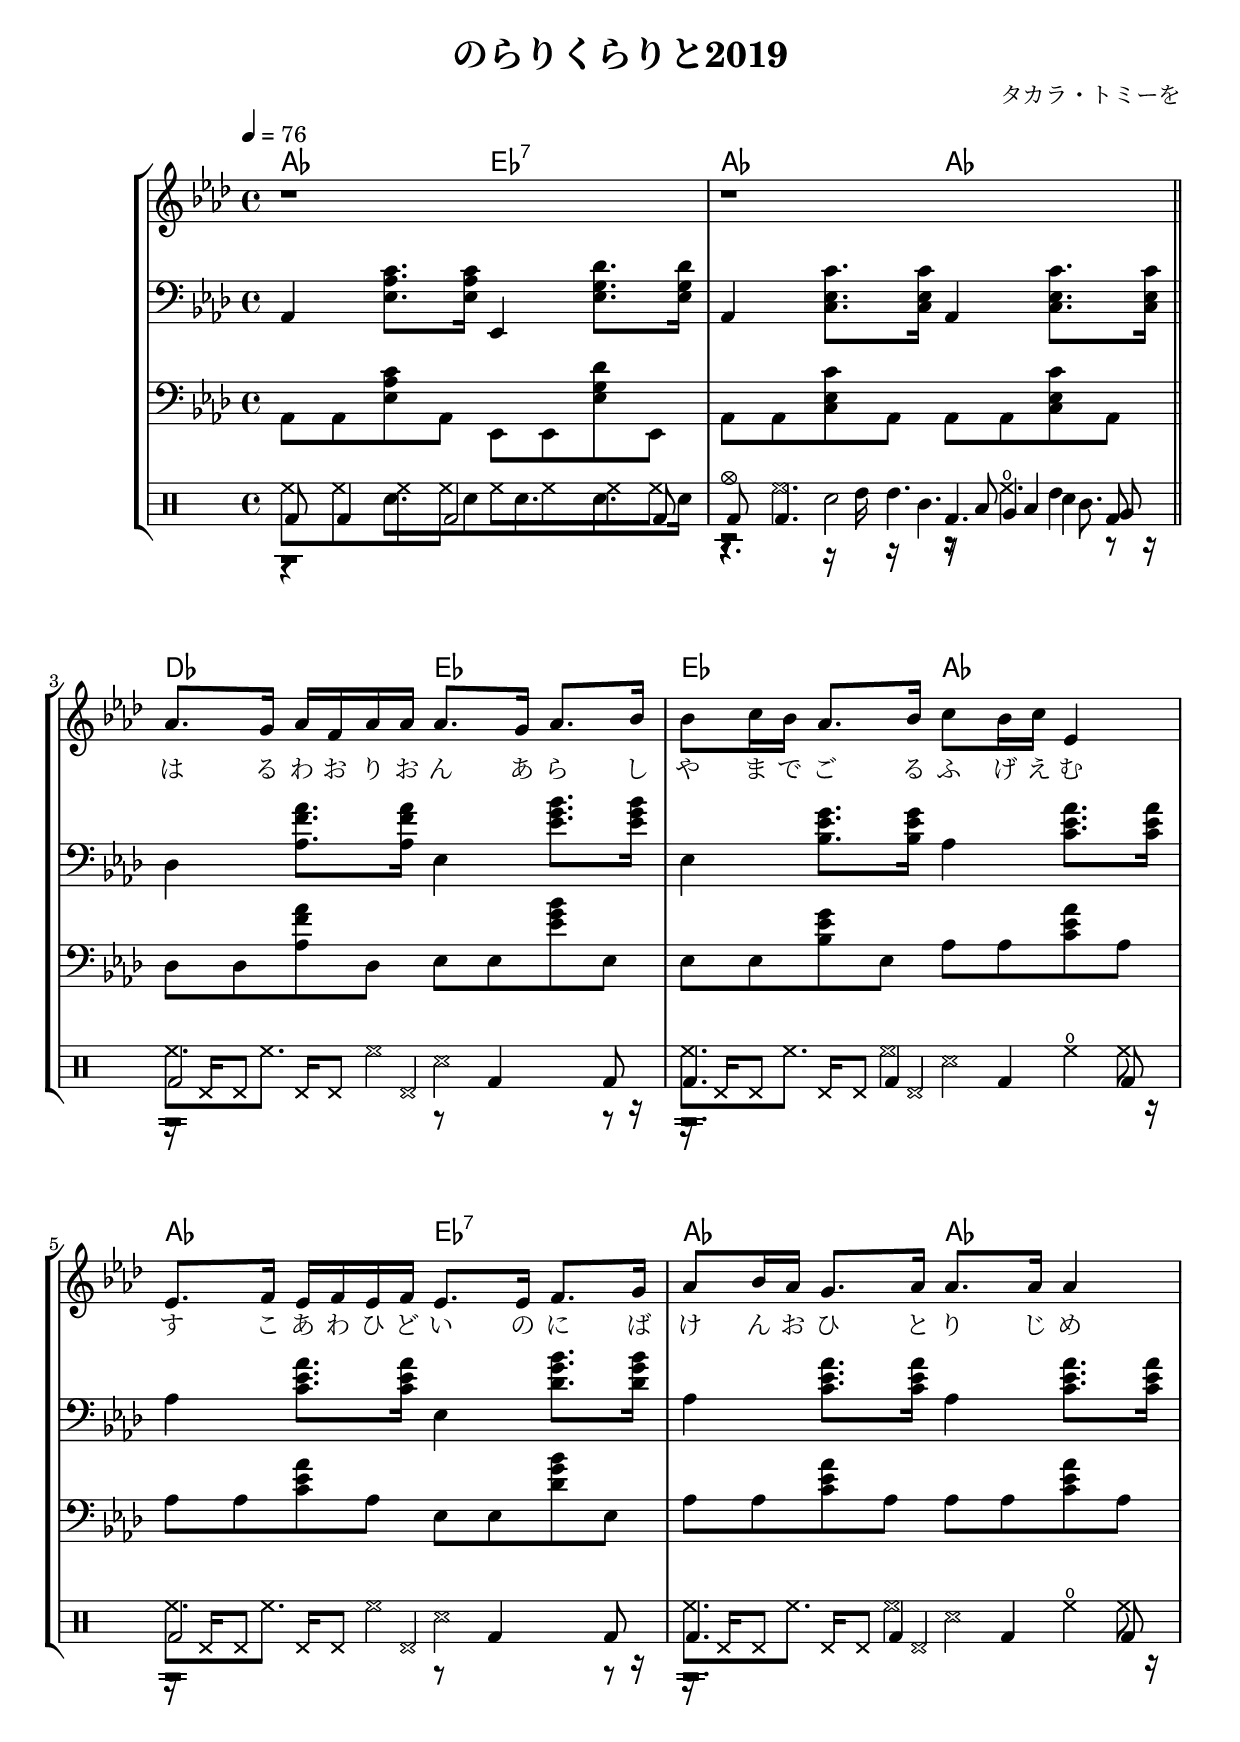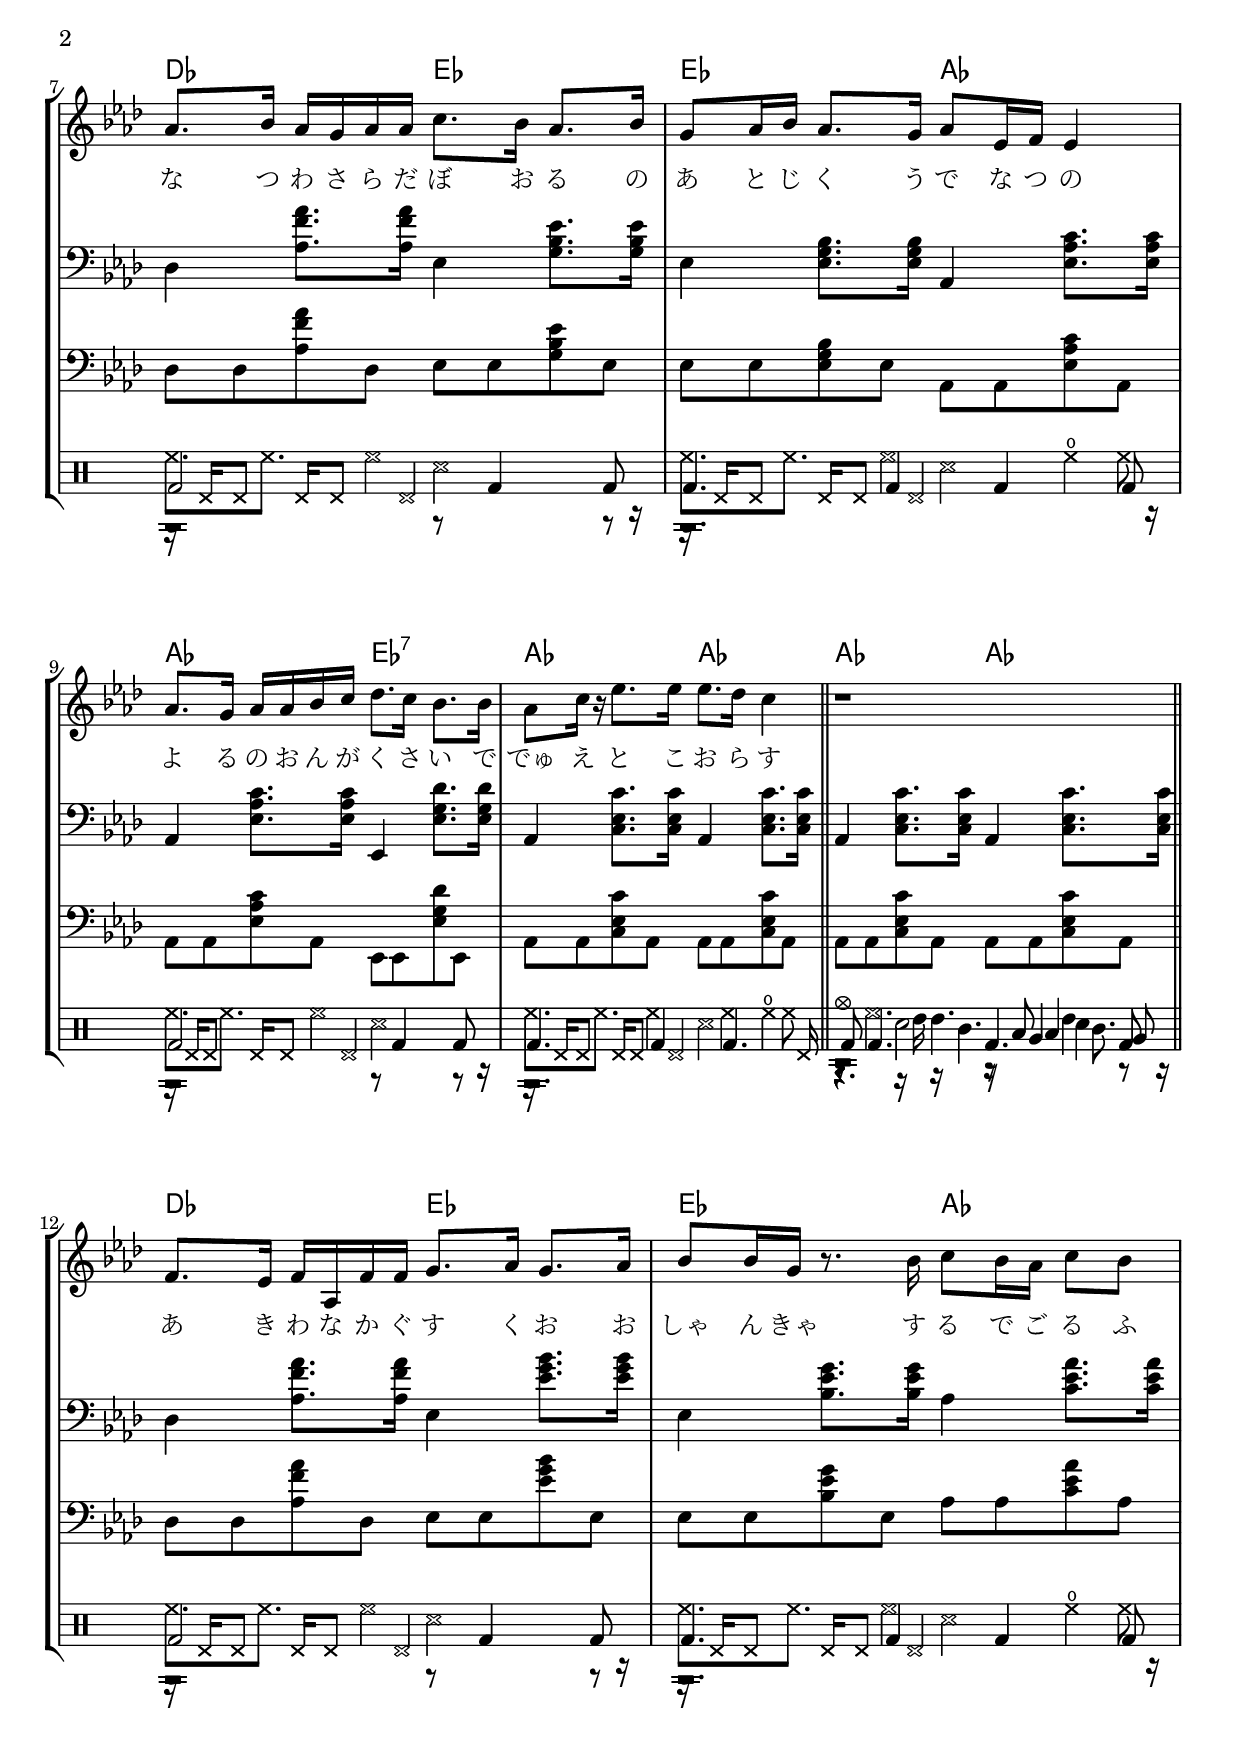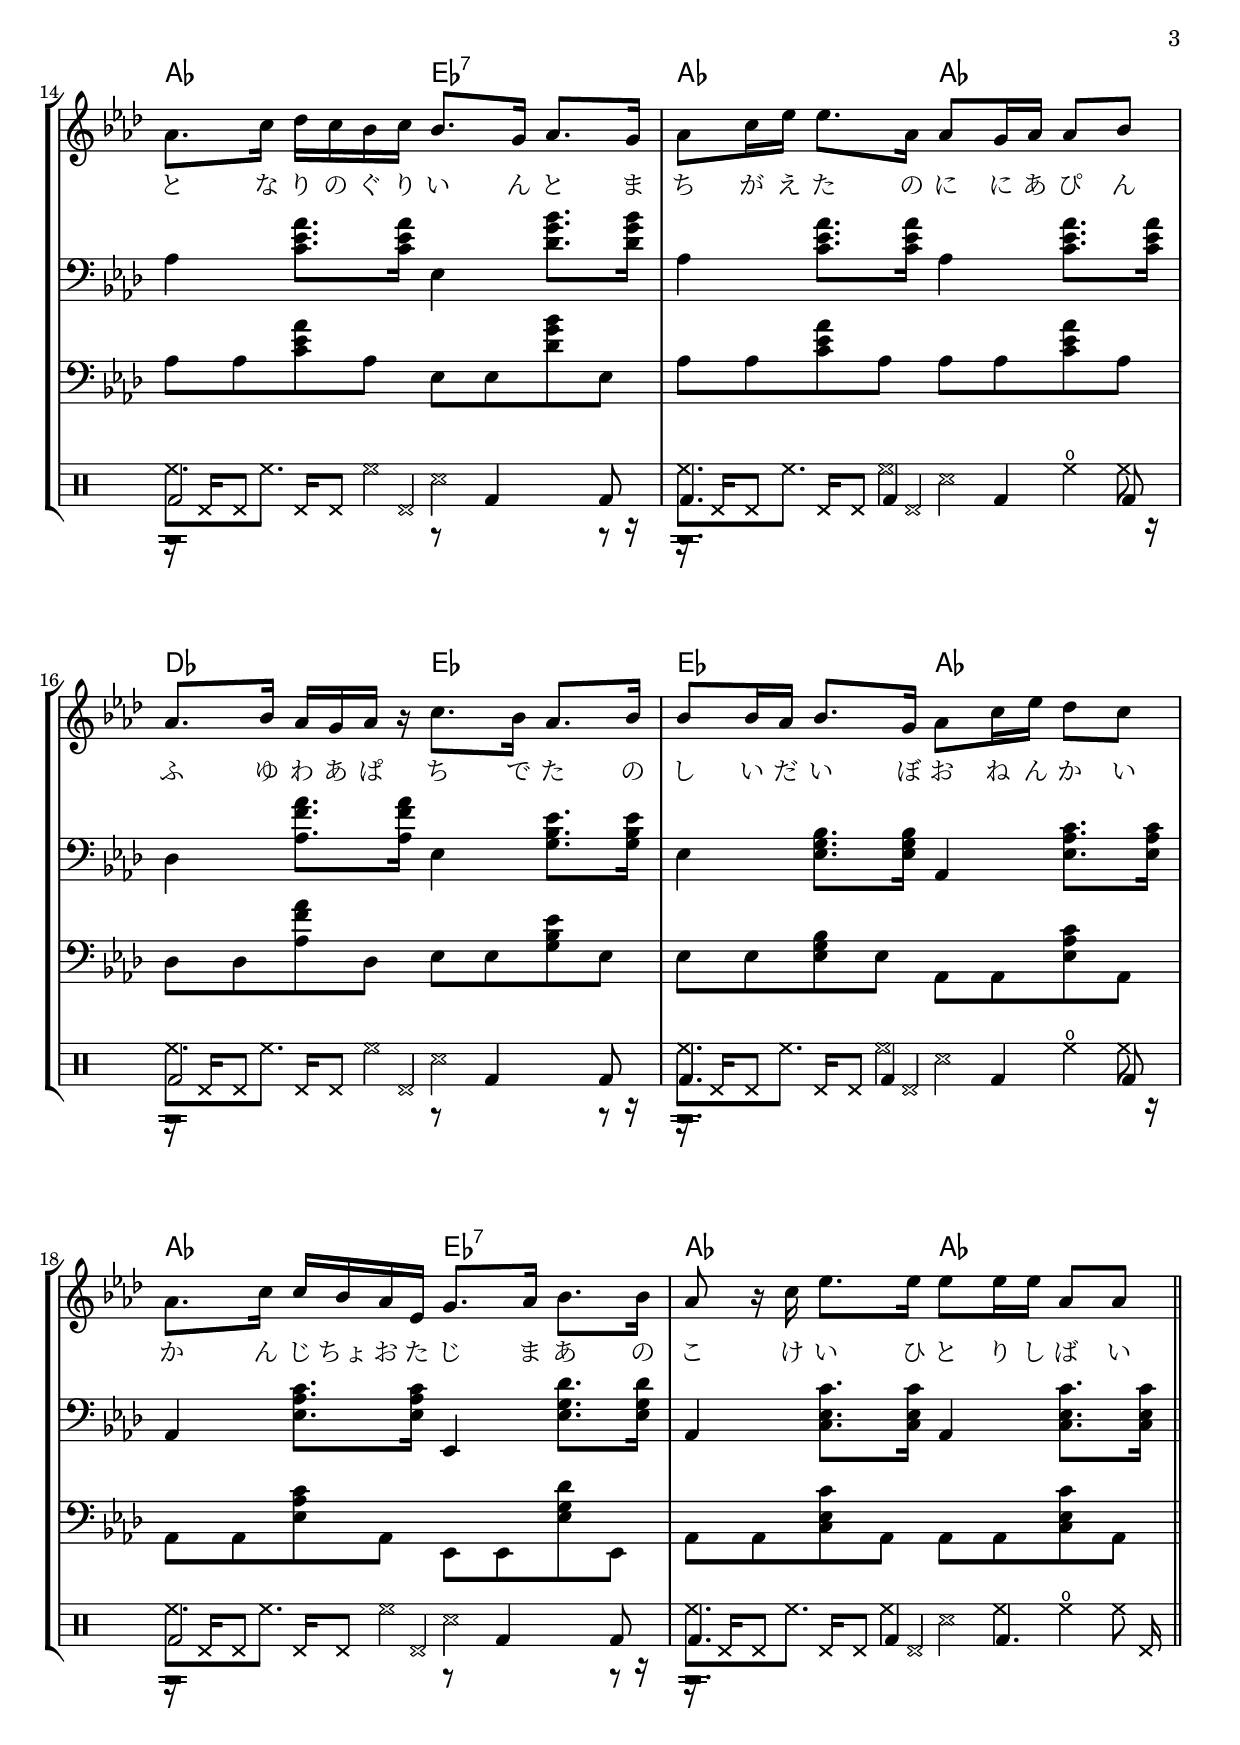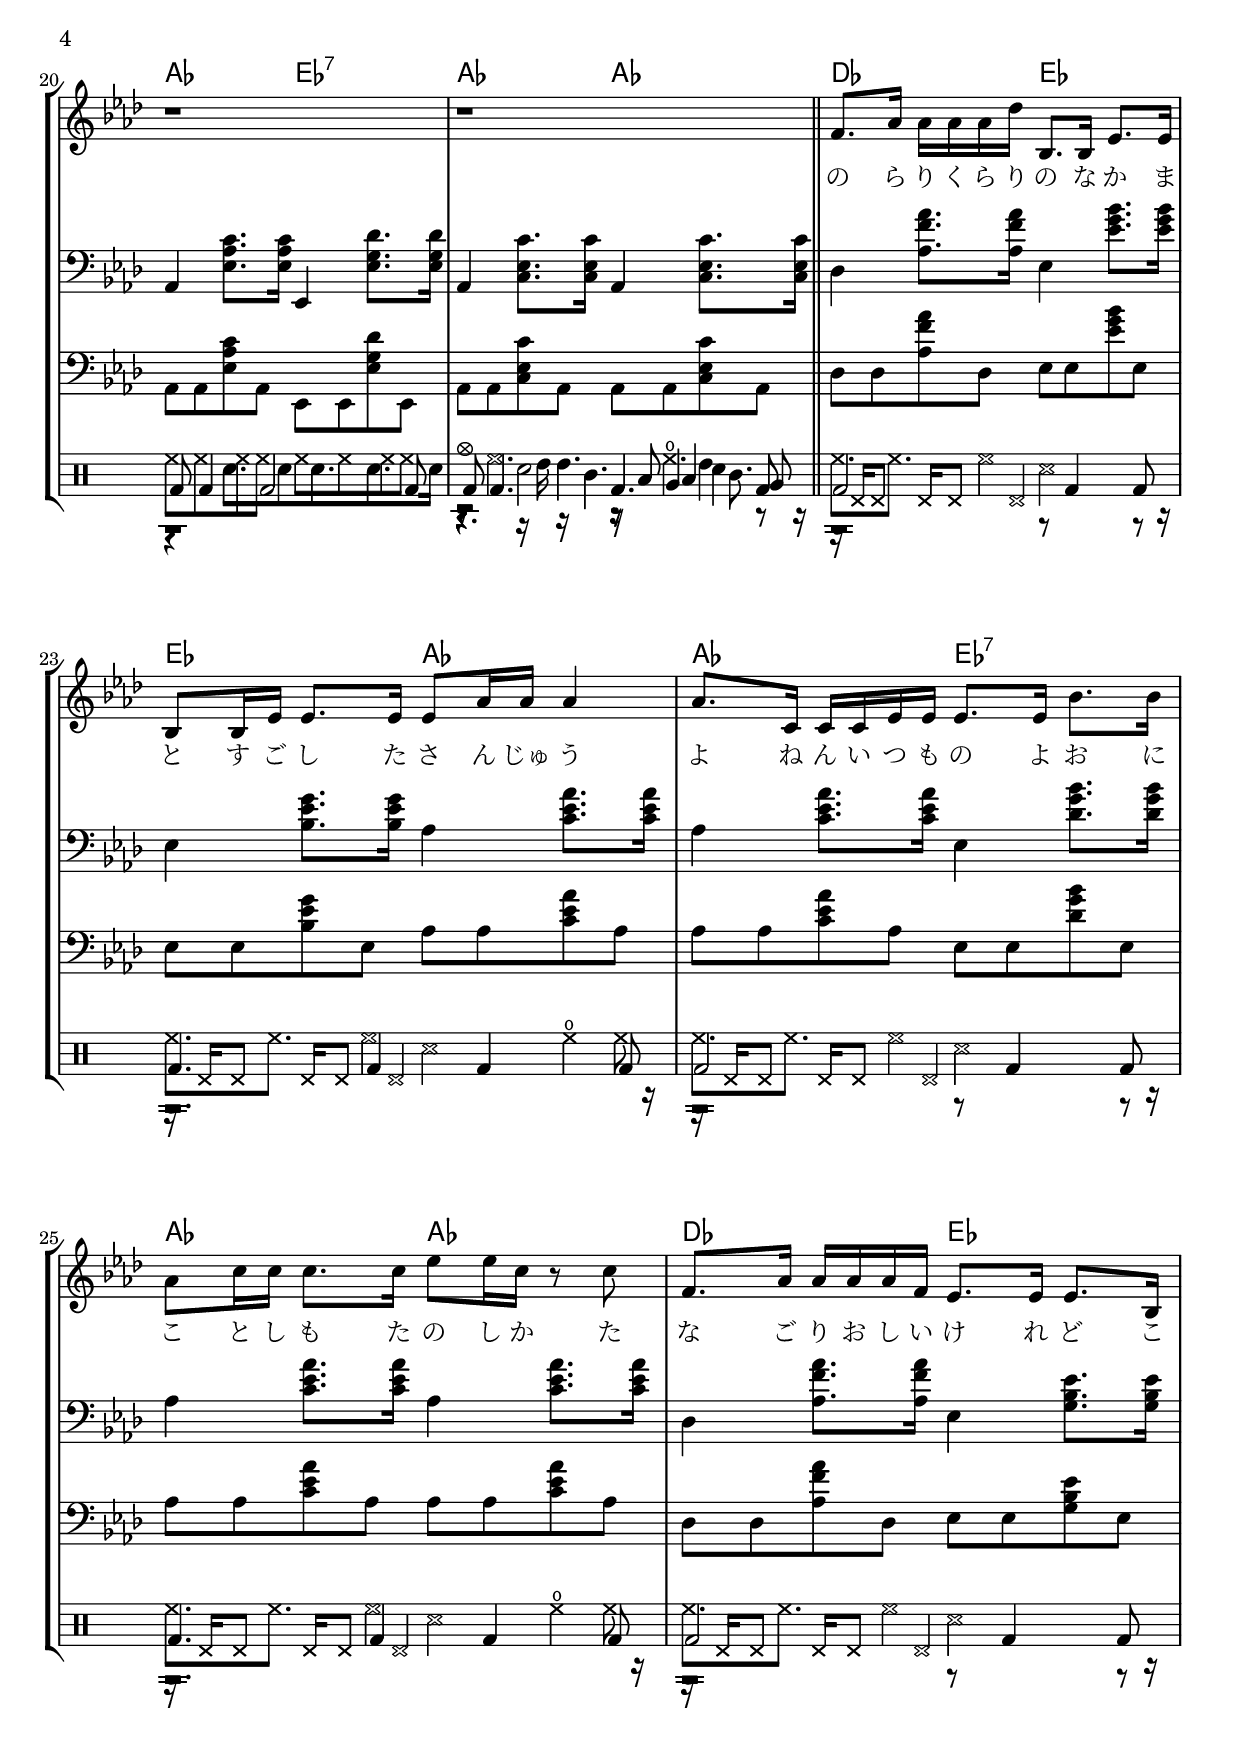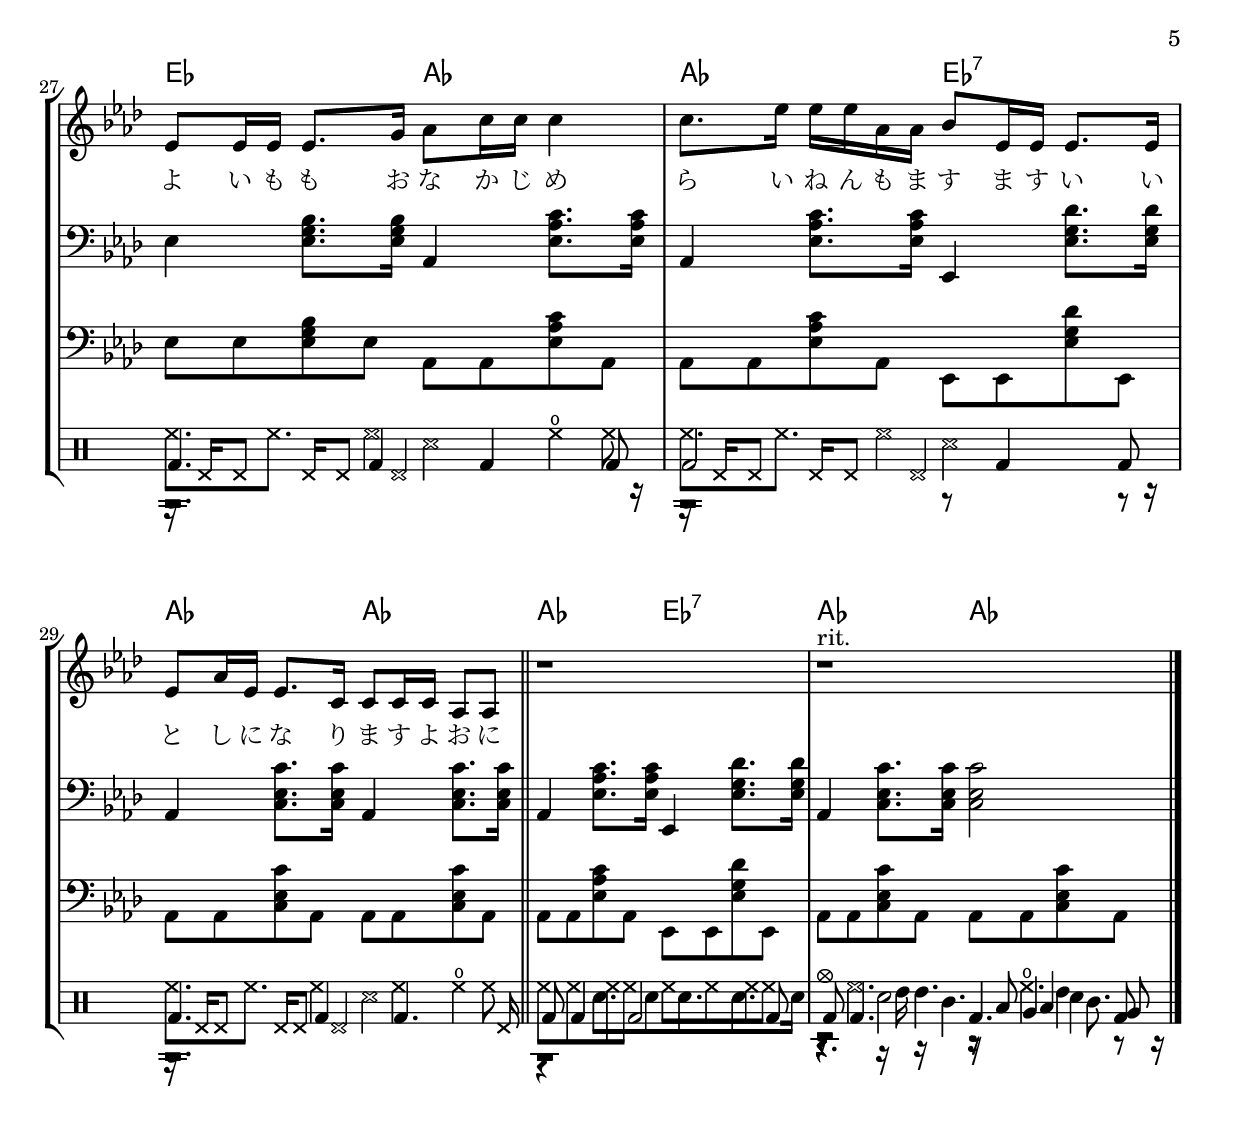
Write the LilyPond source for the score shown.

\version "2.12.1"

\header {
	title = \markup {のらりくらりと2019}
	composer = \markup \center-column {タカラ・トミーを}
}

harmony = \chordmode {
	as2 es:7 as as 

	des es es as as es:7 as as des es es as as es:7 as as 

	as as 

	des es es as as es:7 as as des es es as as es:7 as as 

	as es:7 as as 

	des es es as as es:7 as as des es es as as es:7 as as 

	as es:7 as as 
}

melody = {
	\key as \major
	\tempo 4 = 76
	r1 | r1   
	\set Staff.midiInstrument = #"fss0.42"
	 as'8.  g'16  as'16  f'16  as'16  as'16  as'8.  g'16  as'8.  bes'16 
	bes'8  c''16  bes'16  as'8.  bes'16  c''8  bes'16  c''16  es'4 
	es'8.  f'16  es'16  f'16  es'16  f'16  es'8.  es'16  f'8.  g'16 
	as'8  bes'16  as'16  g'8.  as'16  as'8.  as'16  as'4 
	as'8.  bes'16  as'16  g'16  as'16  as'16  c''8.  bes'16  as'8.  bes'16 
	g'8  as'16  bes'16  as'8.  g'16  as'8  es'16  f'16  es'4 
	as'8.  g'16  as'16  as'16  bes'16  c''16  des''8.  c''16  bes'8.  bes'16 
	as'8  c''16  r16  es''8.  es''16  es''8.  des''16  c''4
	r1   
	\set Staff.midiInstrument = #"fss0.42"
	 f'8.  es'16  f'16  as16  f'16  f'16  g'8.  as'16  g'8.  as'16 
	bes'8  bes'16  g'16  r8.  bes'16  c''8  bes'16  as'16  c''8  bes'8 
	as'8.  c''16  des''16  c''16  bes'16  c''16  bes'8.  g'16  as'8.  g'16 
	as'8  c''16  es''16  es''8.  as'16  as'8  g'16  as'16  as'8  bes'8 
	as'8.  bes'16  as'16  g'16  as'16  r16  c''8.  bes'16  as'8.  bes'16 
	bes'8  bes'16  as'16  bes'8.  g'16  as'8  c''16  es''16  des''8  c''8 
	as'8.  c''16  c''16  bes'16  as'16  es'16  g'8.  as'16  bes'8.  bes'16 
	as'8  r16  c''16  es''8.  es''16  es''8  es''16  es''16  as'8  as'8
	r1 | r1   
	\set Staff.midiInstrument = #"fss0.42"
	 f'8.  as'16  as'16  as'16  as'16  des''16  bes8.  bes16  es'8.  es'16 
	bes8  bes16  es'16  es'8.  es'16  es'8  as'16  as'16  as'4 
	as'8.  c'16  c'16  c'16  es'16  es'16  es'8.  es'16  bes'8.  bes'16 
	as'8  c''16  c''16  c''8.  c''16  es''8  es''16  c''16  r8  c''8 
	f'8.  as'16  as'16  as'16  as'16  f'16  es'8.  es'16  es'8.  bes16 
	es'8  es'16  es'16  es'8.  g'16  as'8  c''16  c''16  c''4 
	c''8.  es''16  es''16  es''16  as'16  as'16  bes'8  es'16  es'16  es'8.  es'16 
	es'8  as'16  es'16  es'8.  c'16  c'8  c'16  c'16  as8  as8
	r1 | r1^"rit." \bar "|."
}

words = \lyricmode {
	
	は  る  わ  お  り  お  ん  あ  ら  し  や  ま  で  ご  る  ふ  げ  え  む  す  こ  あ  わ  ひ  ど  い  の  に  ば  け  ん  お  ひ  と  り  じ  め  な  つ  わ  さ  ら  だ  ぼ  お  る  の  あ  と  じ  く  う  で  な  つ  の  よ  る  の  お  ん  が  く  さ  い  で  でゅ  え  と  こ  お  ら  す  
	
	あ  き  わ  な  か  ぐ  す  く  お  お  しゃ  ん  きゃ  す  る  で  ご  る  ふ  と  な  り  の  ぐ  り  い  ん  と  ま  ち  が  え  た  の  に  に  あ  ぴ  ん  ふ  ゆ  わ  あ  ぱ  ち  で  た  の  し  い  だ  い  ぼ  お  ね  ん  か  い  か  ん  じ  ちょ  お  た  じ  ま  あ  の  こ  け  い  ひ  と  り  し  ば  い  
	
	の  ら  り  く  ら  り  の  な  か  ま  と  す  ご  し  た  さ  ん  じゅ  う  よ  ね  ん  い  つ  も  の  よ  お  に  こ  と  し  も  た  の  し  か  た  な  ご  り  お  し  い  け  れ  ど  こ  よ  い  も  も  お  な  か  じ  め  ら  い  ね  ん  も  ま  す  ま  す  い  い  と  し  に  な  り  ま  す  よ  お  に  
	
}

tempochange = {
	\tempo 4 = 76
	r1 | r1 \bar "||"
	\tempo 4 = 76
	r1 | r1 | r1 | r1 | r1 | r1 | r1 | r1 \bar "||"
	\tempo 4 = 76
	r1 \bar "||"
	\tempo 4 = 76
	r1 | r1 | r1 | r1 | r1 | r1 | r1 | r1 \bar "||"
	\tempo 4 = 76
	r1 | r1 \bar "||"
	\tempo 4 = 76
	r1 | r1 | r1 | r1 | r1 | r1 | r1 | r1 \bar "||"
	\tempo 4 = 76
	r1 | \tempo 4 = 57 r2 \tempo 4 = 50 r2 \bar "|."
}

mainacc = {
	\clef bass
	\set Staff.midiInstrument = #"Acoustic Guitar (steel)"
	\key as \major
	\tempo 4 = 76
	as,4 <es as c'>8. <es as c'>16
	es,4 <es g des'>8. <es g des'>16
	as,4 <c es c'>8. <c es c'>16
	as,4 <c es c'>8. <c es c'>16
	\bar "||"

	\set Staff.midiInstrument = #"Acoustic Guitar (steel)"
	des4 <as as' f'>8. <as as' f'>16
	es4 <es' g' bes'>8. <es' g' bes'>16
	es4 <bes es' g'>8. <bes es' g'>16
	as4 <c' es' as'>8. <c' es' as'>16
	as4 <c' es' as'>8. <c' es' as'>16
	es4 <des' g' bes'>8. <des' g' bes'>16
	as4 <c' es' as'>8. <c' es' as'>16
	as4 <c' es' as'>8. <c' es' as'>16
	des4 <as f' as'>8. <as f' as'>16
	es4 <g bes es'>8. <g bes es'>16
	es4 <es g bes>8. <es g bes>16
	as,4 <es as c'>8. <es as c'>16
	as,4 <es as c'>8. <es as c'>16
	es,4 <es g des'>8. <es g des'>16
	as,4 <c es c'>8. <c es c'>16
	as,4 <c es c'>8. <c es c'>16
	\bar "||"

	\set Staff.midiInstrument = #"Acoustic Guitar (steel)"
	as,4 <c es c'>8. <c es c'>16
	as,4 <c es c'>8. <c es c'>16
	\bar "||"

	\set Staff.midiInstrument = #"Acoustic Guitar (steel)"
	des4 <as as' f'>8. <as as' f'>16
	es4 <es' g' bes'>8. <es' g' bes'>16
	es4 <bes es' g'>8. <bes es' g'>16
	as4 <c' es' as'>8. <c' es' as'>16
	as4 <c' es' as'>8. <c' es' as'>16
	es4 <des' g' bes'>8. <des' g' bes'>16
	as4 <c' es' as'>8. <c' es' as'>16
	as4 <c' es' as'>8. <c' es' as'>16
	des4 <as f' as'>8. <as f' as'>16
	es4 <g bes es'>8. <g bes es'>16
	es4 <es g bes>8. <es g bes>16
	as,4 <es as c'>8. <es as c'>16
	as,4 <es as c'>8. <es as c'>16
	es,4 <es g des'>8. <es g des'>16
	as,4 <c es c'>8. <c es c'>16
	as,4 <c es c'>8. <c es c'>16
	\bar "||"

	\set Staff.midiInstrument = #"Acoustic Guitar (steel)"
	as,4 <es as c'>8. <es as c'>16
	es,4 <es g des'>8. <es g des'>16
	as,4 <c es c'>8. <c es c'>16
	as,4 <c es c'>8. <c es c'>16
	\bar "||"

	\set Staff.midiInstrument = #"Acoustic Guitar (steel)"
	des4 <as as' f'>8. <as as' f'>16
	es4 <es' g' bes'>8. <es' g' bes'>16
	es4 <bes es' g'>8. <bes es' g'>16
	as4 <c' es' as'>8. <c' es' as'>16
	as4 <c' es' as'>8. <c' es' as'>16
	es4 <des' g' bes'>8. <des' g' bes'>16
	as4 <c' es' as'>8. <c' es' as'>16
	as4 <c' es' as'>8. <c' es' as'>16
	des4 <as f' as'>8. <as f' as'>16
	es4 <g bes es'>8. <g bes es'>16
	es4 <es g bes>8. <es g bes>16
	as,4 <es as c'>8. <es as c'>16
	as,4 <es as c'>8. <es as c'>16
	es,4 <es g des'>8. <es g des'>16
	as,4 <c es c'>8. <c es c'>16
	as,4 <c es c'>8. <c es c'>16
	\bar "||"

	\set Staff.midiInstrument = #"Acoustic Guitar (steel)"
	as,4 <es as c'>8. <es as c'>16
	es,4 <es g des'>8. <es g des'>16
	as,4 <c es c'>8. <c es c'>16
	<c es c'>2
	\bar "|."
}

subacc = {
	\clef bass
	\set Staff.midiInstrument = #"Electric Guitar (clean)"
	\key as \major
	\tempo 4 = 76
	as,8 as,8 <es as c'>8 as,8
	es,8 es,8 <es g des'>8 es,8
	as,8 as,8 <c es c'>8 as,8
	as,8 as,8 <c es c'>8 as,8
	\bar "||"

	\set Staff.midiInstrument = #"Electric Guitar (clean)"
	des8 des8 <as as' f'>8 des8
	es8 es8 <es' g' bes'>8 es8
	es8 es8 <bes es' g'>8 es8
	as8 as8 <c' es' as'>8 as8
	as8 as8 <c' es' as'>8 as8
	es8 es8 <des' g' bes'>8 es8
	as8 as8 <c' es' as'>8 as8
	as8 as8 <c' es' as'>8 as8
	des8 des8 <as f' as'>8 des8
	es8 es8 <g bes es'>8 es8
	es8 es8 <es g bes>8 es8
	as,8 as,8 <es as c'>8 as,8
	as,8 as,8 <es as c'>8 as,8
	es,8 es,8 <es g des'>8 es,8
	as,8 as,8 <c es c'>8 as,8
	as,8 as,8 <c es c'>8 as,8
	\bar "||"

	\set Staff.midiInstrument = #"Electric Guitar (clean)"
	as,8 as,8 <c es c'>8 as,8
	as,8 as,8 <c es c'>8 as,8
	\bar "||"

	\set Staff.midiInstrument = #"Electric Guitar (clean)"
	des8 des8 <as as' f'>8 des8
	es8 es8 <es' g' bes'>8 es8
	es8 es8 <bes es' g'>8 es8
	as8 as8 <c' es' as'>8 as8
	as8 as8 <c' es' as'>8 as8
	es8 es8 <des' g' bes'>8 es8
	as8 as8 <c' es' as'>8 as8
	as8 as8 <c' es' as'>8 as8
	des8 des8 <as f' as'>8 des8
	es8 es8 <g bes es'>8 es8
	es8 es8 <es g bes>8 es8
	as,8 as,8 <es as c'>8 as,8
	as,8 as,8 <es as c'>8 as,8
	es,8 es,8 <es g des'>8 es,8
	as,8 as,8 <c es c'>8 as,8
	as,8 as,8 <c es c'>8 as,8
	\bar "||"

	\set Staff.midiInstrument = #"Electric Guitar (clean)"
	as,8 as,8 <es as c'>8 as,8
	es,8 es,8 <es g des'>8 es,8
	as,8 as,8 <c es c'>8 as,8
	as,8 as,8 <c es c'>8 as,8
	\bar "||"

	\set Staff.midiInstrument = #"Electric Guitar (clean)"
	des8 des8 <as as' f'>8 des8
	es8 es8 <es' g' bes'>8 es8
	es8 es8 <bes es' g'>8 es8
	as8 as8 <c' es' as'>8 as8
	as8 as8 <c' es' as'>8 as8
	es8 es8 <des' g' bes'>8 es8
	as8 as8 <c' es' as'>8 as8
	as8 as8 <c' es' as'>8 as8
	des8 des8 <as f' as'>8 des8
	es8 es8 <g bes es'>8 es8
	es8 es8 <es g bes>8 es8
	as,8 as,8 <es as c'>8 as,8
	as,8 as,8 <es as c'>8 as,8
	es,8 es,8 <es g des'>8 es,8
	as,8 as,8 <c es c'>8 as,8
	as,8 as,8 <c es c'>8 as,8
	\bar "||"

	\set Staff.midiInstrument = #"Electric Guitar (clean)"
	as,8 as,8 <es as c'>8 as,8
	es,8 es,8 <es g des'>8 es,8
	as,8 as,8 <c es c'>8 as,8
	as,8 as,8 <c es c'>8 as,8
	\bar "|."
}

percA = {
	\drummode {
	hh8 hh8 hh8 hh8 hh8 hh8 hh8 hh8  |r8 hh2. r8  \bar "||"
	r1  |r2. hho4  |r1  |r2. hho4  |r1  |r2. hho4  |r1  |r2. hho4  \bar "||"
	r8 hh2. r8  \bar "||"
	r1  |r2. hho4  |r1  |r2. hho4  |r1  |r2. hho4  |r1  |r2. hho4  \bar "||"
	hh8 hh8 hh8 hh8 hh8 hh8 hh8 hh8  |r8 hh2. r8  \bar "||"
	r1  |r2. hho4  |r1  |r2. hho4  |r1  |r2. hho4  |r1  |r2. hho4  \bar "||"
	hh8 hh8 hh8 hh8 hh8 hh8 hh8 hh8  |r8 hh2. r8  \bar "|."
	}
}

percB = {
	\drummode {
	r4 sn8. sn8 sn8. sn8. sn16  |r4 sn2 sn4  \bar "||"
	r16 hhp16 hhp8 hhp16 hhp8 hhp2 r16  |r16 hhp16 hhp8 hhp16 hhp8 hhp2 r16  |r16 hhp16 hhp8 hhp16 hhp8 hhp2 r16  |r16 hhp16 hhp8 hhp16 hhp8 hhp2 r16  |r16 hhp16 hhp8 hhp16 hhp8 hhp2 r16  |r16 hhp16 hhp8 hhp16 hhp8 hhp2 r16  |r16 hhp16 hhp8 hhp16 hhp8 hhp2 r16  |r16 hhp16 hhp8 hhp16 hhp8 hhp2 hhp16  \bar "||"
	r4 sn2 sn4  \bar "||"
	r16 hhp16 hhp8 hhp16 hhp8 hhp2 r16  |r16 hhp16 hhp8 hhp16 hhp8 hhp2 r16  |r16 hhp16 hhp8 hhp16 hhp8 hhp2 r16  |r16 hhp16 hhp8 hhp16 hhp8 hhp2 r16  |r16 hhp16 hhp8 hhp16 hhp8 hhp2 r16  |r16 hhp16 hhp8 hhp16 hhp8 hhp2 r16  |r16 hhp16 hhp8 hhp16 hhp8 hhp2 r16  |r16 hhp16 hhp8 hhp16 hhp8 hhp2 hhp16  \bar "||"
	r4 sn8. sn8 sn8. sn8. sn16  |r4 sn2 sn4  \bar "||"
	r16 hhp16 hhp8 hhp16 hhp8 hhp2 r16  |r16 hhp16 hhp8 hhp16 hhp8 hhp2 r16  |r16 hhp16 hhp8 hhp16 hhp8 hhp2 r16  |r16 hhp16 hhp8 hhp16 hhp8 hhp2 r16  |r16 hhp16 hhp8 hhp16 hhp8 hhp2 r16  |r16 hhp16 hhp8 hhp16 hhp8 hhp2 r16  |r16 hhp16 hhp8 hhp16 hhp8 hhp2 r16  |r16 hhp16 hhp8 hhp16 hhp8 hhp2 hhp16  \bar "||"
	r4 sn8. sn8 sn8. sn8. sn16  |r4 sn2 sn4  \bar "|."
	}
}

percC = {
	\drummode {
	bd8 bd4 bd2 bd8  |bd8 bd4. bd4. bd8  \bar "||"
	hh8. hh8. hh2 r8  |hh8. hh8. hh2 hh8  |hh8. hh8. hh2 r8  |hh8. hh8. hh2 hh8  |hh8. hh8. hh2 r8  |hh8. hh8. hh2 hh8  |hh8. hh8. hh2 r8  |hh8. hh8. hh4 hh4 hh8  \bar "||"
	bd8 bd4. bd4. bd8  \bar "||"
	hh8. hh8. hh2 r8  |hh8. hh8. hh2 hh8  |hh8. hh8. hh2 r8  |hh8. hh8. hh2 hh8  |hh8. hh8. hh2 r8  |hh8. hh8. hh2 hh8  |hh8. hh8. hh2 r8  |hh8. hh8. hh4 hh4 hh8  \bar "||"
	bd8 bd4 bd2 bd8  |bd8 bd4. bd4. bd8  \bar "||"
	hh8. hh8. hh2 r8  |hh8. hh8. hh2 hh8  |hh8. hh8. hh2 r8  |hh8. hh8. hh2 hh8  |hh8. hh8. hh2 r8  |hh8. hh8. hh2 hh8  |hh8. hh8. hh2 r8  |hh8. hh8. hh4 hh4 hh8  \bar "||"
	bd8 bd4 bd2 bd8  |bd8 bd4. bd4. bd8  \bar "|."
	}
}

percD = {
	\drummode {
	r1  |r2 r8 hho4.  \bar "||"
	r2 ss2  |r2 ss2  |r2 ss2  |r2 ss2  |r2 ss2  |r2 ss2  |r2 ss2  |r2 ss2  \bar "||"
	r1  \bar "||"
	r2 ss2  |r2 ss2  |r2 ss2  |r2 ss2  |r2 ss2  |r2 ss2  |r2 ss2  |r2 ss2  \bar "||"
	r1  |r2 r8 hho4.  \bar "||"
	r2 ss2  |r2 ss2  |r2 ss2  |r2 ss2  |r2 ss2  |r2 ss2  |r2 ss2  |r2 ss2  \bar "||"
	r1  |r2 r8 hho4.  \bar "|."
	}
}

percE = {
	\drummode {
	r1 |cymc1  \bar "||"
	bd2 r8 bd4 bd8  |bd4. bd4 bd4 bd8  |bd2 r8 bd4 bd8  |bd4. bd4 bd4 bd8  |bd2 r8 bd4 bd8  |bd4. bd4 bd4 bd8  |bd2 r8 bd4 bd8  |bd4. bd4 bd4.  \bar "||"
	cymc1  \bar "||"
	bd2 r8 bd4 bd8  |bd4. bd4 bd4 bd8  |bd2 r8 bd4 bd8  |bd4. bd4 bd4 bd8  |bd2 r8 bd4 bd8  |bd4. bd4 bd4 bd8  |bd2 r8 bd4 bd8  |bd4. bd4 bd4.  \bar "||"
	r1 |cymc1  \bar "||"
	bd2 r8 bd4 bd8  |bd4. bd4 bd4 bd8  |bd2 r8 bd4 bd8  |bd4. bd4 bd4 bd8  |bd2 r8 bd4 bd8  |bd4. bd4 bd4 bd8  |bd2 r8 bd4 bd8  |bd4. bd4 bd4.  \bar "||"
	r1 |cymc1  \bar "|."
	}
}

percF = {
	\drummode {
	r1 |r4 r16 tommh16 tommh4. tommh4  \bar "||"
	r1 | r1 | r1 | r1 | r1 | r1 | r1 | r1 \bar "||"
	r4 r16 tommh16 tommh4. tommh4  \bar "||"
	r1 | r1 | r1 | r1 | r1 | r1 | r1 | r1 \bar "||"
	r1 |r4 r16 tommh16 tommh4. tommh4  \bar "||"
	r1 | r1 | r1 | r1 | r1 | r1 | r1 | r1 \bar "||"
	r1 |r4 r16 tommh16 tommh4. tommh4  \bar "|."
	}
}

percG = {
	\drummode {
	r1 |r4. r16 tomml4. tomml8.  \bar "||"
	r1 | r1 | r1 | r1 | r1 | r1 | r1 | r1 \bar "||"
	r4. r16 tomml4. tomml8.  \bar "||"
	r1 | r1 | r1 | r1 | r1 | r1 | r1 | r1 \bar "||"
	r1 |r4. r16 tomml4. tomml8.  \bar "||"
	r1 | r1 | r1 | r1 | r1 | r1 | r1 | r1 \bar "||"
	r1 |r4. r16 tomml4. tomml8.  \bar "|."
	}
}

percH = {
	\drummode {
	r1 |r2 r16 toml8 toml4 r16  \bar "||"
	r1 | r1 | r1 | r1 | r1 | r1 | r1 | r1 \bar "||"
	r2 r16 toml8 toml4 r16  \bar "||"
	r1 | r1 | r1 | r1 | r1 | r1 | r1 | r1 \bar "||"
	r1 |r2 r16 toml8 toml4 r16  \bar "||"
	r1 | r1 | r1 | r1 | r1 | r1 | r1 | r1 \bar "||"
	r1 |r2 r16 toml8 toml4 r16  \bar "|."
	}
}

percI = {
	\drummode {
	r1 |r2 r8 tomfh4 tomfh8  \bar "||"
	r1 | r1 | r1 | r1 | r1 | r1 | r1 | r1 \bar "||"
	r2 r8 tomfh4 tomfh8  \bar "||"
	r1 | r1 | r1 | r1 | r1 | r1 | r1 | r1 \bar "||"
	r1 |r2 r8 tomfh4 tomfh8  \bar "||"
	r1 | r1 | r1 | r1 | r1 | r1 | r1 | r1 \bar "||"
	r1 |r2 r8 tomfh4 tomfh8  \bar "|."
	}
}

\score {
	<<
		\new StaffGroup <<
			\new ChordNames {\harmony}
			\new Voice = "melody" {\melody}
			\new Lyrics \lyricsto "melody" \words
			\new Staff = "mainacc" {\mainacc}
			\new Staff = "subacc" {\subacc}
			\new DrumStaff <<
				\new DrumVoice {\percA}
				\new DrumVoice {\percB}
				\new DrumVoice {\percC}
				\new DrumVoice {\percD}
				\new DrumVoice {\percE}
				\new DrumVoice {\percF}
				\new DrumVoice {\percG}
				\new DrumVoice {\percH}
				\new DrumVoice {\percI}
			>>
		>>
	>>
	\layout { }
}
